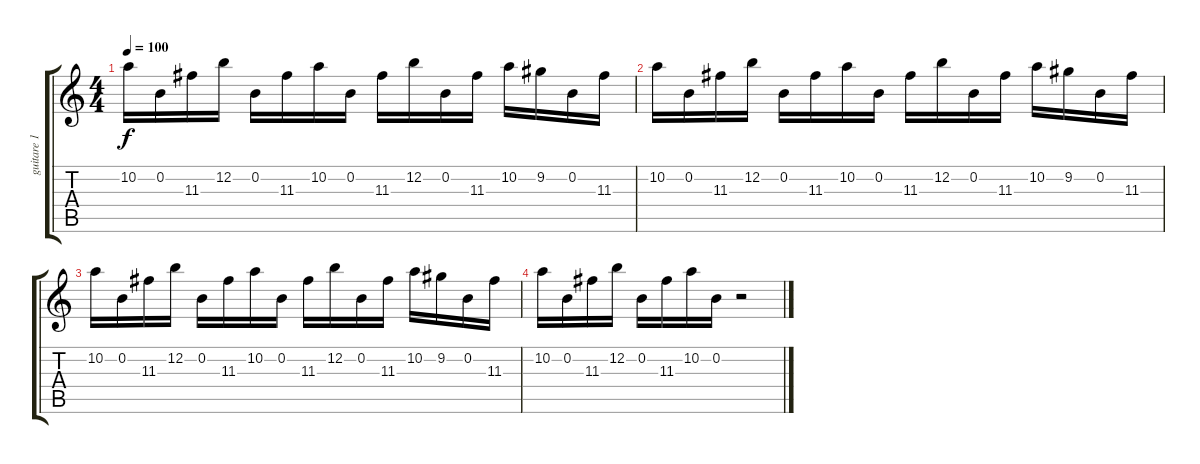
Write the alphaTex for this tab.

\track ("guitare 1" "guitare 1") {instrument overdrivenguitar}
\staff {score tabs}
\tuning (E4 B3 G3 D3 A2 E2) {hide}
\ts (4 4)
\tempo 100
\clef g2
\ks c
10.2.16{dy f} 0.2.16 11.3.16 12.2.16 0.2.16 11.3.16 10.2.16 0.2.16 11.3.16 12.2.16 0.2.16 11.3.16 10.2.16 9.2.16 0.2.16 11.3.16 |
10.2.16 0.2.16 11.3.16 12.2.16 0.2.16 11.3.16 10.2.16 0.2.16 11.3.16 12.2.16 0.2.16 11.3.16 10.2.16 9.2.16 0.2.16 11.3.16 |
10.2.16 0.2.16 11.3.16 12.2.16 0.2.16 11.3.16 10.2.16 0.2.16 11.3.16 12.2.16 0.2.16 11.3.16 10.2.16 9.2.16 0.2.16 11.3.16 |
10.2.16 0.2.16 11.3.16 12.2.16 0.2.16 11.3.16 10.2.16 0.2.16 r.2
